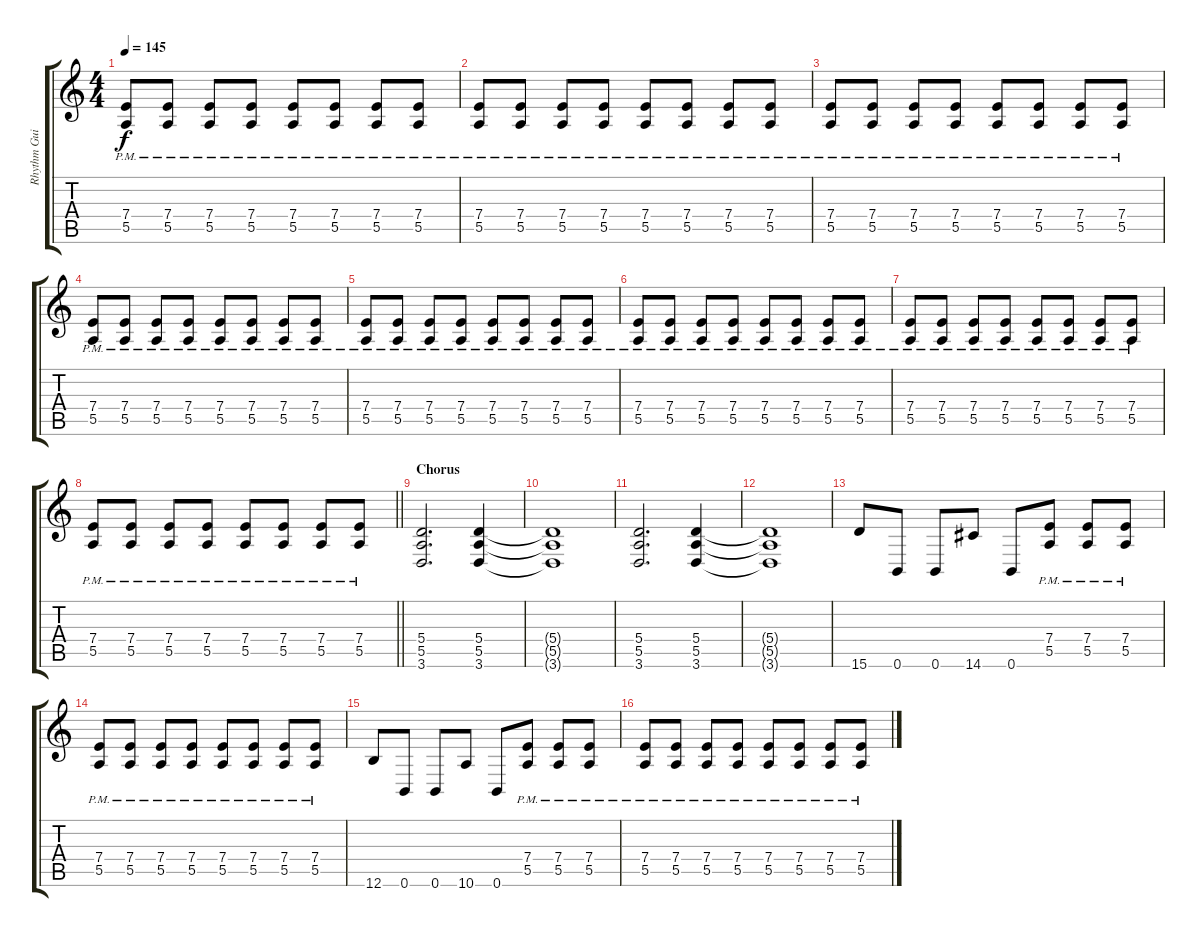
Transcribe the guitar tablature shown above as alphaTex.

\track ("Rhythm Guitar" "Rhythm Gui") {instrument distortionguitar}
\staff {score tabs}
\tuning (B3 Gb3 D3 A2 E2 B1) {hide}
\ts (4 4)
\tempo 145
\clef g2
\ks c
(7.4{pm} 5.5{pm}).8{dy f} (7.4{pm} 5.5{pm}).8 (7.4{pm} 5.5{pm}).8 (7.4{pm} 5.5{pm}).8 (7.4{pm} 5.5{pm}).8 (7.4{pm} 5.5{pm}).8 (7.4{pm} 5.5{pm}).8 (7.4{pm} 5.5{pm}).8 |
(7.4{pm} 5.5{pm}).8 (7.4{pm} 5.5{pm}).8 (7.4{pm} 5.5{pm}).8 (7.4{pm} 5.5{pm}).8 (7.4{pm} 5.5{pm}).8 (7.4{pm} 5.5{pm}).8 (7.4{pm} 5.5{pm}).8 (7.4{pm} 5.5{pm}).8 |
(7.4{pm} 5.5{pm}).8 (7.4{pm} 5.5{pm}).8 (7.4{pm} 5.5{pm}).8 (7.4{pm} 5.5{pm}).8 (7.4{pm} 5.5{pm}).8 (7.4{pm} 5.5{pm}).8 (7.4{pm} 5.5{pm}).8 (7.4{pm} 5.5{pm}).8 |
(7.4{pm} 5.5{pm}).8 (7.4{pm} 5.5{pm}).8 (7.4{pm} 5.5{pm}).8 (7.4{pm} 5.5{pm}).8 (7.4{pm} 5.5{pm}).8 (7.4{pm} 5.5{pm}).8 (7.4{pm} 5.5{pm}).8 (7.4{pm} 5.5{pm}).8 |
(7.4{pm} 5.5{pm}).8 (7.4{pm} 5.5{pm}).8 (7.4{pm} 5.5{pm}).8 (7.4{pm} 5.5{pm}).8 (7.4{pm} 5.5{pm}).8 (7.4{pm} 5.5{pm}).8 (7.4{pm} 5.5{pm}).8 (7.4{pm} 5.5{pm}).8 |
(7.4{pm} 5.5{pm}).8 (7.4{pm} 5.5{pm}).8 (7.4{pm} 5.5{pm}).8 (7.4{pm} 5.5{pm}).8 (7.4{pm} 5.5{pm}).8 (7.4{pm} 5.5{pm}).8 (7.4{pm} 5.5{pm}).8 (7.4{pm} 5.5{pm}).8 |
(7.4{pm} 5.5{pm}).8 (7.4{pm} 5.5{pm}).8 (7.4{pm} 5.5{pm}).8 (7.4{pm} 5.5{pm}).8 (7.4{pm} 5.5{pm}).8 (7.4{pm} 5.5{pm}).8 (7.4{pm} 5.5{pm}).8 (7.4{pm} 5.5{pm}).8 |
\barLineRight lightlight
(7.4{pm} 5.5{pm}).8 (7.4{pm} 5.5{pm}).8 (7.4{pm} 5.5{pm}).8 (7.4{pm} 5.5{pm}).8 (7.4{pm} 5.5{pm}).8 (7.4{pm} 5.5{pm}).8 (7.4{pm} 5.5{pm}).8 (7.4{pm} 5.5{pm}).8 |
\section ("" "Chorus")
(5.4 5.5 3.6).2{d balance 16} (5.4 5.5 3.6).4 |
(5.4{t} 5.5{t} 3.6{t}).1 |
(5.4 5.5 3.6).2{d} (5.4 5.5 3.6).4 |
(5.4{t} 5.5{t} 3.6{t}).1 |
15.6.8{balance 16} 0.6.8 0.6.8 14.6.8 0.6.8 (7.4{pm} 5.5{pm}).8 (7.4{pm} 5.5{pm}).8 (7.4{pm} 5.5{pm}).8 |
(7.4{pm} 5.5{pm}).8 (7.4{pm} 5.5{pm}).8 (7.4{pm} 5.5{pm}).8 (7.4{pm} 5.5{pm}).8 (7.4{pm} 5.5{pm}).8 (7.4{pm} 5.5{pm}).8 (7.4{pm} 5.5{pm}).8 (7.4{pm} 5.5{pm}).8 |
12.6.8 0.6.8 0.6.8 10.6.8 0.6.8 (7.4{pm} 5.5{pm}).8 (7.4{pm} 5.5{pm}).8 (7.4{pm} 5.5{pm}).8 |
(7.4{pm} 5.5{pm}).8 (7.4{pm} 5.5{pm}).8 (7.4{pm} 5.5{pm}).8 (7.4{pm} 5.5{pm}).8 (7.4{pm} 5.5{pm}).8 (7.4{pm} 5.5{pm}).8 (7.4{pm} 5.5{pm}).8 (7.4{pm} 5.5{pm}).8
